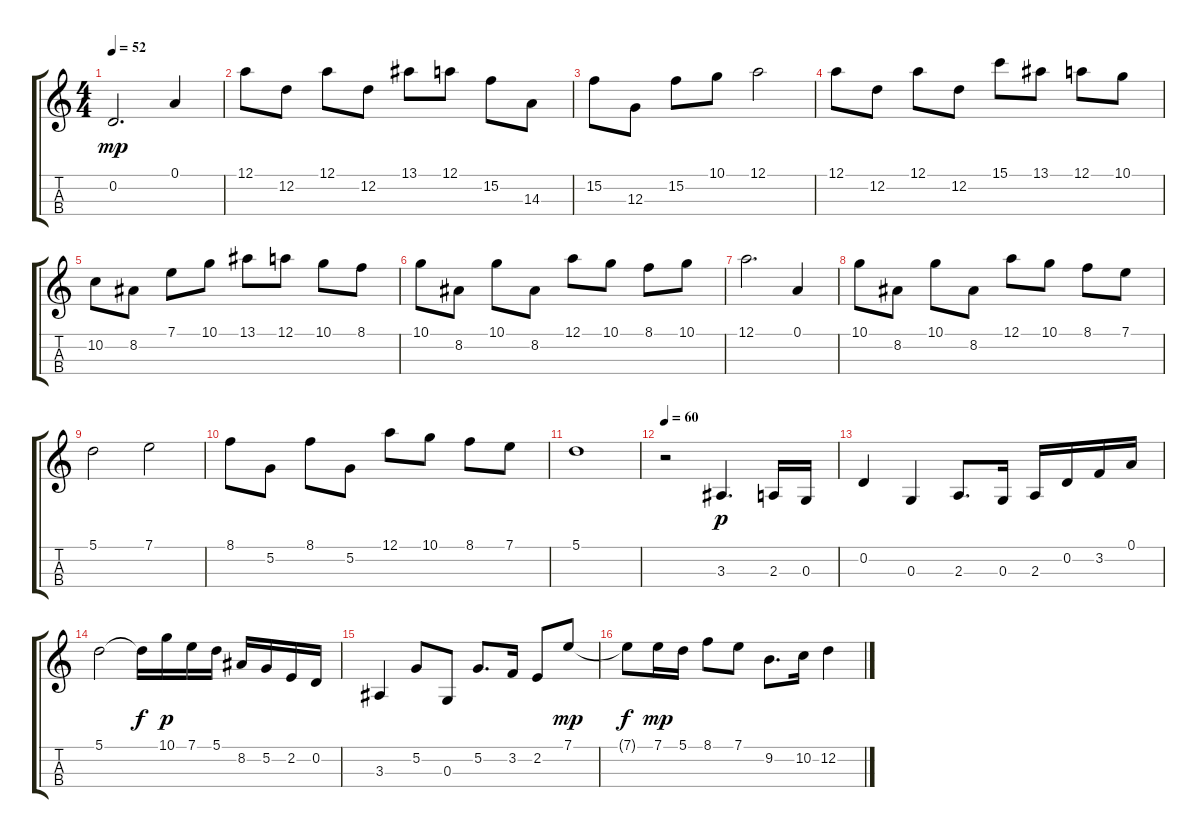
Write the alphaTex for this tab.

\track "" {instrument violin}
\staff {score tabs}
\tuning (A4 D4 G3 C3) {hide}
\ts (4 4)
\tempo 52
\clef g2
\ks c
0.2.2{d dy mp} 0.1.4 |
12.1.8 12.2.8 12.1.8 12.2.8 13.1.8 12.1.8 15.2.8 14.3.8 |
15.2.8 12.3.8 15.2.8 10.1.8 12.1.2 |
12.1.8 12.2.8 12.1.8 12.2.8 15.1.8 13.1.8 12.1.8 10.1.8 |
10.2.8 8.2.8 7.1.8 10.1.8 13.1.8 12.1.8 10.1.8 8.1.8 |
10.1.8 8.2.8 10.1.8 8.2.8 12.1.8 10.1.8 8.1.8 10.1.8 |
12.1.2{d} 0.1.4 |
10.1.8 8.2.8 10.1.8 8.2.8 12.1.8 10.1.8 8.1.8 7.1.8 |
5.1.2 7.1.2 |
8.1.8 5.2.8 8.1.8 5.2.8 12.1.8 10.1.8 8.1.8 7.1.8 |
5.1.1 |
\tempo 60
r.2 3.3.4{d dy p} 2.3.16 0.3.16 |
0.2.4 0.3.4 2.3.8{d} 0.3.16 2.3.16 0.2.16 3.2.16 0.1.16 |
5.1.2 5.1{t}.16{dy f} 10.1.16{dy p} 7.1.16 5.1.16 8.2.16 5.2.16 2.2.16 0.2.16 |
3.3.4 5.2.8 0.3.8 5.2.8{d} 3.2.16 2.2.8 7.1.8{dy mp} |
7.1{t}.8{dy f} 7.1.16{dy mp} 5.1.16 8.1.8 7.1.8 9.2.8{d} 10.2.16 12.2.4
